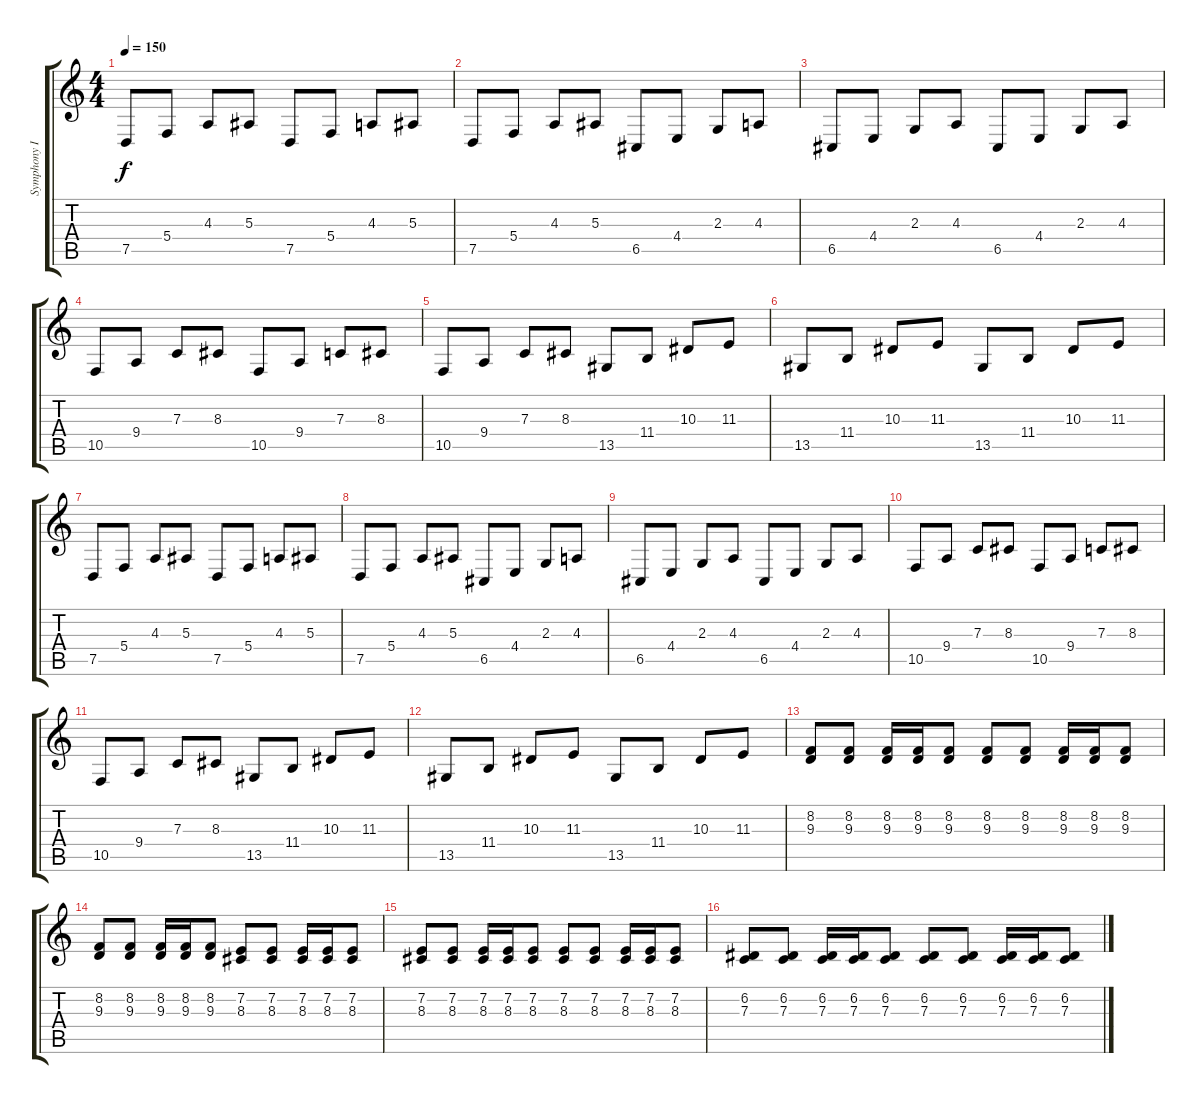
\track ("Symphony II" "Symphony I") {instrument tuba}
\staff {score tabs}
\tuning (D4 A3 F3 C3 G2 C2) {hide}
\ts (4 4)
\tempo 150
\clef g2
\ks c
7.5.8{dy f instrument flute} 5.4.8 4.3.8 5.3.8 7.5.8 5.4.8 4.3.8 5.3.8 |
7.5.8 5.4.8 4.3.8 5.3.8 6.5.8 4.4.8 2.3.8 4.3.8 |
6.5.8 4.4.8 2.3.8 4.3.8 6.5.8 4.4.8 2.3.8 4.3.8 |
10.5.8 9.4.8 7.3.8 8.3.8 10.5.8 9.4.8 7.3.8 8.3.8 |
10.5.8 9.4.8 7.3.8 8.3.8 13.5.8 11.4.8 10.3.8 11.3.8 |
13.5.8 11.4.8 10.3.8 11.3.8 13.5.8 11.4.8 10.3.8 11.3.8 |
7.5.8{instrument flute} 5.4.8 4.3.8 5.3.8 7.5.8 5.4.8 4.3.8 5.3.8 |
7.5.8 5.4.8 4.3.8 5.3.8 6.5.8 4.4.8 2.3.8 4.3.8 |
6.5.8 4.4.8 2.3.8 4.3.8 6.5.8 4.4.8 2.3.8 4.3.8 |
10.5.8 9.4.8 7.3.8 8.3.8 10.5.8 9.4.8 7.3.8 8.3.8 |
10.5.8 9.4.8 7.3.8 8.3.8 13.5.8 11.4.8 10.3.8 11.3.8 |
13.5.8 11.4.8 10.3.8 11.3.8 13.5.8 11.4.8 10.3.8 11.3.8 |
(8.2 9.3).8{instrument tuba} (8.2 9.3).8 (8.2 9.3).16 (8.2 9.3).16 (8.2 9.3).8 (8.2 9.3).8 (8.2 9.3).8 (8.2 9.3).16 (8.2 9.3).16 (8.2 9.3).8 |
(8.2 9.3).8 (8.2 9.3).8 (8.2 9.3).16 (8.2 9.3).16 (8.2 9.3).8 (7.2 8.3).8 (7.2 8.3).8 (7.2 8.3).16 (7.2 8.3).16 (7.2 8.3).8 |
(7.2 8.3).8 (7.2 8.3).8 (7.2 8.3).16 (7.2 8.3).16 (7.2 8.3).8 (7.2 8.3).8 (7.2 8.3).8 (7.2 8.3).16 (7.2 8.3).16 (7.2 8.3).8 |
(6.2 7.3).8 (6.2 7.3).8 (6.2 7.3).16 (6.2 7.3).16 (6.2 7.3).8 (6.2 7.3).8 (6.2 7.3).8 (6.2 7.3).16 (6.2 7.3).16 (6.2 7.3).8
